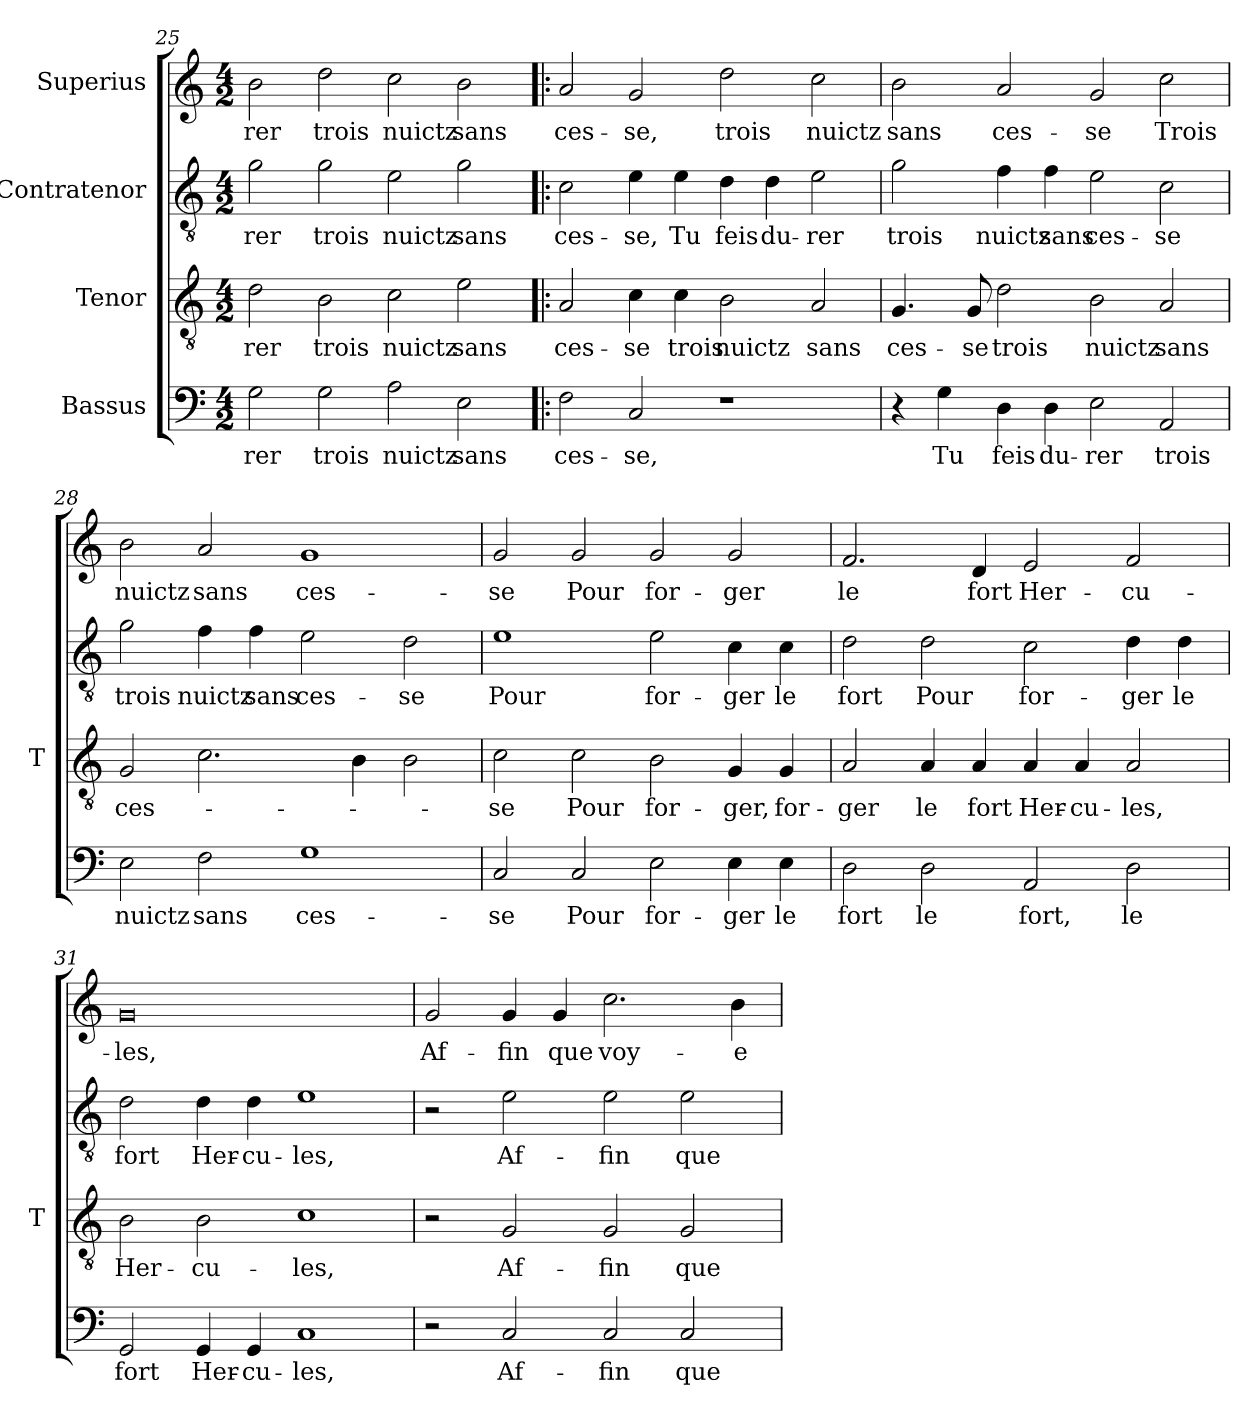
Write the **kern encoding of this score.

**kern	**text	**kern	**text	**kern	**text	**kern	**text
*part4	*part4	*part3	*part3	*part2	*part2	*part1	*part1
*staff4	*staff4	*staff3	*staff3	*staff2	*staff2	*staff1	*staff1
*I"Bassus	*	*I"Tenor	*	*I"Contratenor	*	*I"Superius	*
*	*	*I'T	*	*	*	*	*
*clefF4	*	*clefGv2	*	*clefGv2	*	*clefG2	*
*k[]	*	*k[]	*	*k[]	*	*k[]	*
*M4/2	*	*M4/2	*	*M4/2	*	*M4/2	*
=25	=25	=25	=25	=25	=25	=25	=25
2G	-rer	2d	-rer	2g	-rer	2b	-rer
2G	-trois	2B	-trois	2g	-trois	2dd	-trois
2A	-nuictz	2c	-nuictz	2e	-nuictz	2cc	-nuictz
2E	-sans	2e	-sans	2g	-sans	2b	-sans
=26!|:	=26!|:	=26!|:	=26!|:	=26!|:	=26!|:	=26!|:	=26!|:
2F	ces-	2A	ces-	2c	ces-	2a	ces-
2C	-se,	4c	-se	4e	-se,	2g	-se,
.	.	4c	-trois	4e	-Tu	.	.
1r	.	2B	-nuictz	4d	-feis	2dd	-trois
.	.	.	.	4d	du-	.	.
.	.	2A	-sans	2e	-rer	2cc	-nuictz
=27	=27	=27	=27	=27	=27	=27	=27
4r	.	4.G	ces-	2g	-trois	2b	-sans
4G	-Tu	.	.	.	.	.	.
.	.	8G	-se	.	.	.	.
4D	-feis	2d	-trois	4f	-nuictz	2a	ces-
4D	du-	.	.	4f	-sans	.	.
2E	-rer	2B	-nuictz	2e	ces-	2g	-se
2AA	-trois	2A	-sans	2c	-se	2cc	-Trois
=28	=28	=28	=28	=28	=28	=28	=28
2E	-nuictz	2G	ces-	2g	-trois	2b	-nuictz
2F	-sans	2.c	.	4f	-nuictz	2a	-sans
.	.	.	.	4f	-sans	.	.
1G	ces-	.	.	2e	ces-	1g	ces-
.	.	4B	.	.	.	.	.
.	.	2B	.	2d	-se	.	.
=29	=29	=29	=29	=29	=29	=29	=29
2C	-se	2c	-se	1e	-Pour	2g	-se
2C	-Pour	2c	-Pour	.	.	2g	-Pour
2E	for-	2B	for-	2e	for-	2g	for-
4E	-ger	4G	-ger,	4c	-ger	2g	-ger
4E	-le	4G	for-	4c	-le	.	.
=30	=30	=30	=30	=30	=30	=30	=30
2D	-fort	2A	-ger	2d	-fort	2.f	-le
2D	-le	4A	-le	2d	-Pour	.	.
.	.	4A	-fort	.	.	4d	-fort
2AA	-fort,	4A	Her-	2c	for-	2e	Her-
.	.	4A	cu-	.	.	.	.
2D	-le	2A	-les,	4d	-ger	2f	cu-
.	.	.	.	4d	-le	.	.
=31	=31	=31	=31	=31	=31	=31	=31
2GG	-fort	2B	Her-	2d	-fort	0g	-les,
4GG	Her-	2B	cu-	4d	Her-	.	.
4GG	cu-	.	.	4d	cu-	.	.
1C	-les,	1c	-les,	1e	-les,	.	.
=32	=32	=32	=32	=32	=32	=32	=32
2r	.	2r	.	2r	.	2g	Af-
2C	Af-	2G	Af-	2e	Af-	4g	-fin
.	.	.	.	.	.	4g	-que
2C	-fin	2G	-fin	2e	-fin	2.cc	voy-
2C	-que	2G	-que	2e	-que	.	.
.	.	.	.	.	.	4b	-e
=	=	=	=	=	=	=	=
*-	*-	*-	*-	*-	*-	*-	*-
